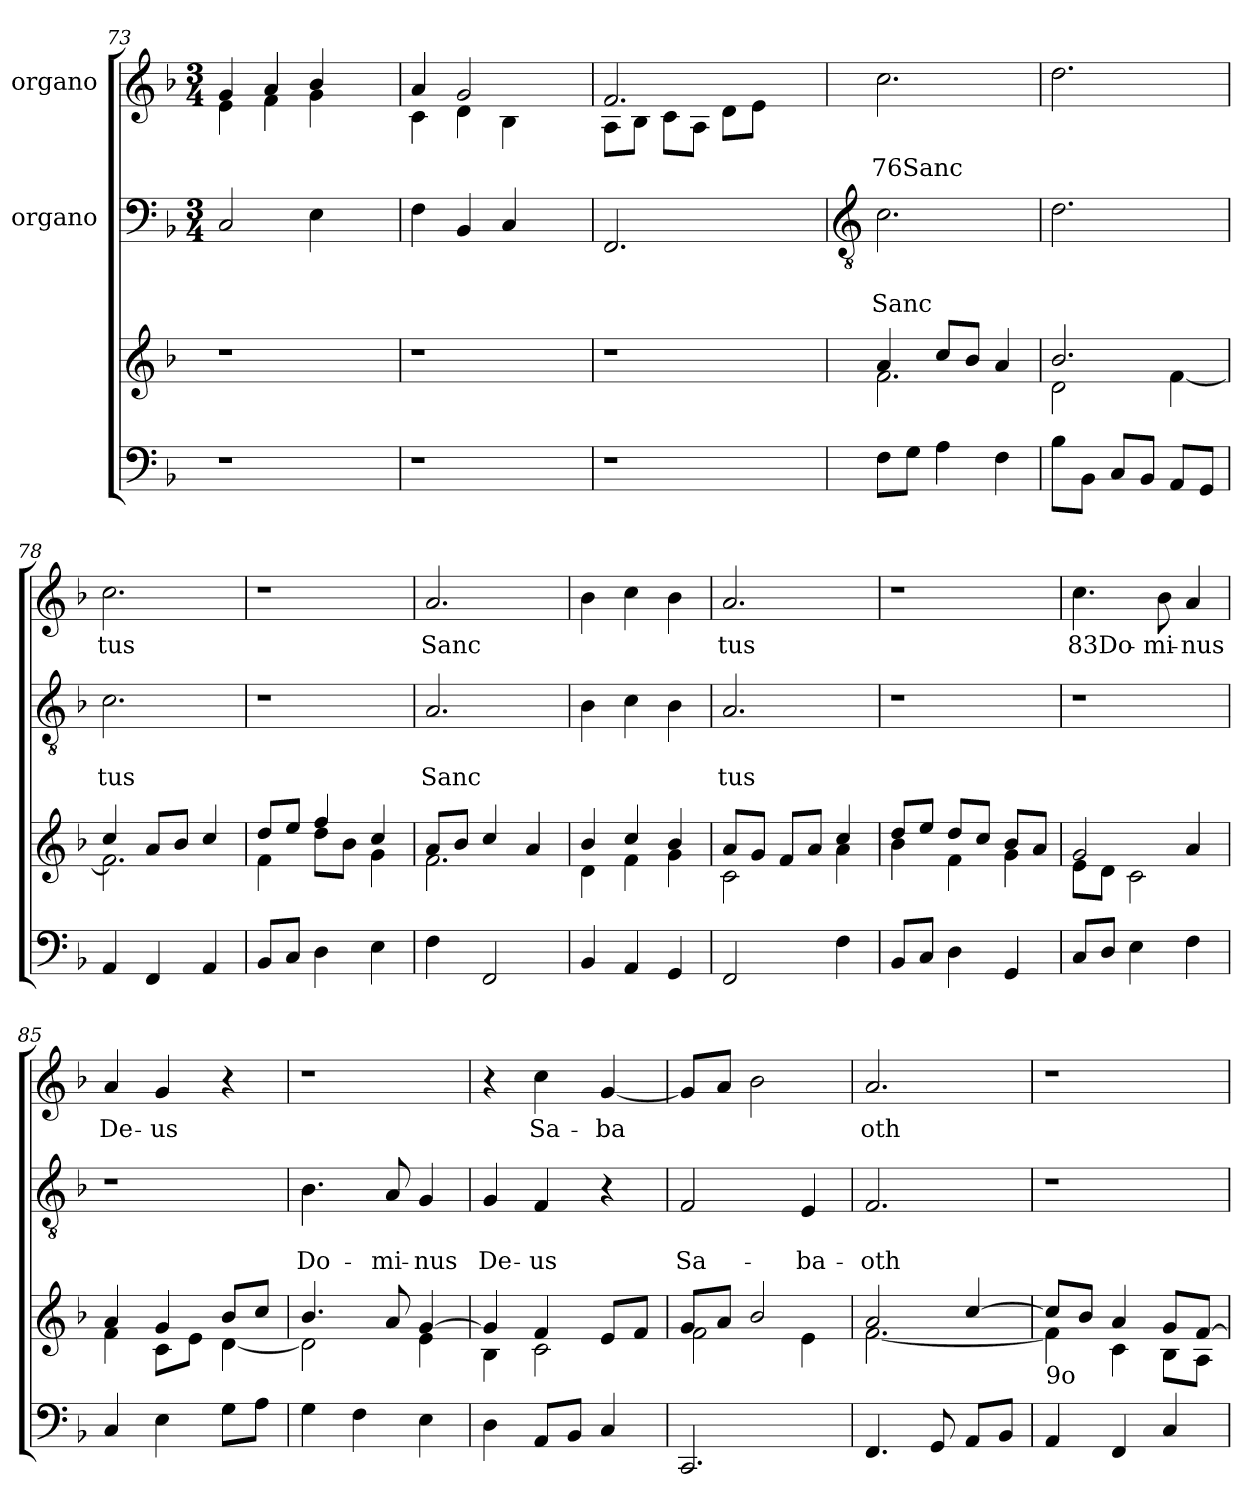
**kern	**kern	**kern	**text	**text	**kern	**text
*part4	*part3	*part2	*part2	*part2	*part1	*part1
*staff4	*staff3	*staff2	*staff2	*staff2	*staff1	*staff1
*	*	*I"organo	*	*	*I"organo	*
*clefF4	*clefG2	*clefF4	*	*	*clefG2	*
*k[b-]	*k[b-]	*k[b-]	*	*	*k[b-]	*
*F:	*F:	*F:	*	*	*F:	*
*	*	*M3/4	*	*	*M3/4	*
=73	=73	=73	=73	=73	=73	=73
*	*	*	*	*	*^	*
1r	1r	2C/	.	.	4g/	4e\	.
.	.	.	.	.	4a/	4f\	.
.	.	4E\	.	.	4b-/	4g\	.
.	.	4ryy	.	.	4ryy	4ryy	.
=74	=74	=74	=74	=74	=74	=74	=74
1r	1r	4F\	.	.	4a/	4c\	.
.	.	4BB-/	.	.	2g/	4d\	.
.	.	4C/	.	.	.	4B-\	.
.	.	4ryy	.	.	4ryy	4ryy	.
=75	=75	=75	=75	=75	=75	=75	=75
1r	1r	2.FF/	.	.	2.f/	8A\L	.
.	.	.	.	.	.	8B-\J	.
.	.	.	.	.	.	8c\L	.
.	.	.	.	.	.	8A\J	.
.	.	.	.	.	.	8d\L	.
.	.	.	.	.	.	8e\J	.
.	.	4ryy	.	.	4ryy	4ryy	.
*	*	*	*	*	*v	*v	*
!!LO:LB:g=z
=76	=76	=76	=76	=76	=76	=76
*	*	*clefGv2	*	*	*	*
*	*^	*	*	*	*^	*
!	!	!	!	!	!LO:LY:b	!	!	!LO:LY:b:rj
*	*	*	*	*	*	*v	*v	*
8F\L	4a/	2.f\	2.c\	.	Sanc	2.cc\	76Sanc
8G\J	.	.	.	.	.	.	.
4A\	8cc/L	.	.	.	.	.	.
.	8b-/J	.	.	.	.	.	.
4F\	4a/	.	.	.	.	.	.
=77	=77	=77	=77	=77	=77	=77	=77
8B-\L	2.b-/	2d\	2.d\	.	.	2.dd\	.
8BB-\J	.	.	.	.	.	.	.
8C/L	.	.	.	.	.	.	.
8BB-/J	.	.	.	.	.	.	.
8AA/L	.	[<4f\	.	.	.	.	.
8GG/J	.	.	.	.	.	.	.
=78	=78	=78	=78	=78	=78	=78	=78
!	!	!	!	!	!LO:LY:b	!	!LO:LY:b
4AA/	4cc/	2.f\]	2.c\	.	tus	2.cc\	tus
4FF/	8a/L	.	.	.	.	.	.
.	8b-/J	.	.	.	.	.	.
4AA/	4cc/	.	.	.	.	.	.
=79	=79	=79	=79	=79	=79	=79	=79
!	!	!	!LO:N:vis=1	!	!	!LO:N:vis=1	!
8BB-/L	8dd/L	4f\	2.r	.	.	2.r	.
8C/J	8ee/J	.	.	.	.	.	.
4D\	4ff/	8dd\L	.	.	.	.	.
.	.	8b-\J	.	.	.	.	.
4E\	4cc/	4g\	.	.	.	.	.
=80	=80	=80	=80	=80	=80	=80	=80
!	!	!	!	!	!LO:LY:b	!	!LO:LY:b
4F\	8a/L	2.f\	2.A/	.	Sanc	2.a/	Sanc
.	8b-/J	.	.	.	.	.	.
2FF/	4cc/	.	.	.	.	.	.
.	4a/	.	.	.	.	.	.
=81	=81	=81	=81	=81	=81	=81	=81
4BB-/	4b-/	4d\	4B-\	.	.	4b-\	.
4AA/	4cc/	4f\	4c\	.	.	4cc\	.
4GG/	4b-/	4g\	4B-\	.	.	4b-\	.
=82	=82	=82	=82	=82	=82	=82	=82
!	!	!	!	!	!LO:LY:b	!	!LO:LY:b
2FF/	8a/L	2c\	2.A/	.	tus	2.a/	tus
.	8g/J	.	.	.	.	.	.
.	8f/L	.	.	.	.	.	.
.	8a/J	.	.	.	.	.	.
4F\	4cc/	4a\	.	.	.	.	.
!!LO:LB:g=z
=83	=83	=83	=83	=83	=83	=83	=83
!	!	!	!LO:N:vis=1	!	!	!LO:N:vis=1	!
8BB-/L	8dd/L	4b-\	2.r	.	.	2.r	.
8C/J	8ee/J	.	.	.	.	.	.
4D\	8dd/L	4f\	.	.	.	.	.
.	8cc/J	.	.	.	.	.	.
4GG/	8b-/L	4g\	.	.	.	.	.
.	8a/J	.	.	.	.	.	.
=84	=84	=84	=84	=84	=84	=84	=84
!	!	!	!LO:N:vis=1	!	!	!	!LO:LY:b:rj
8C/L	2g/	8e\L	2.r	.	.	4.cc\	83Do-
8D/J	.	8d\J	.	.	.	.	.
4E\	.	2c\	.	.	.	.	.
!	!	!	!	!	!	!	!LO:LY:b
.	.	.	.	.	.	8b-\	-mi-
!	!	!	!	!	!	!	!LO:LY:b:rj
4F\	4a/	.	.	.	.	4a/	-nus
=85	=85	=85	=85	=85	=85	=85	=85
!	!	!	!LO:N:vis=1	!	!	!	!LO:LY:b
4C/	4a/	4f\	2.r	.	.	4a/	De-
!	!	!	!	!	!	!	!LO:LY:b
4E\	4g/	8c\L	.	.	.	4g/	-us
.	.	8e\J	.	.	.	.	.
8G\L	8b-/L	[<4d\	.	.	.	4r	.
8A\J	8cc/J	.	.	.	.	.	.
=86	=86	=86	=86	=86	=86	=86	=86
!	!	!	!	!	!LO:LY:b	!LO:N:vis=1	!
4G\	4.b-/	2d\]	4.B-\	.	Do-	2.r	.
4F\	.	.	.	.	.	.	.
!	!	!	!	!	!LO:LY:b	!	!
.	8a/	.	8A/	.	-mi-	.	.
!	!	!	!	!	!LO:LY:b:rj	!	!
4E\	[>4g/	4e\	4G/	.	-nus	.	.
=87	=87	=87	=87	=87	=87	=87	=87
!	!	!	!	!	!LO:LY:b	!	!
4D\	4g/]	4B-\	4G/	.	De-	4r	.
!	!	!	!	!	!LO:LY:b	!	!LO:LY:b
8AA/L	4f/	2c\	4F/	.	-us	4cc\	Sa-
8BB-/J	.	.	.	.	.	.	.
!	!	!	!	!	!	!	!LO:LY:b
4C/	8e/L	.	4r	.	.	[<4g/	-ba
.	8f/J	.	.	.	.	.	.
=88	=88	=88	=88	=88	=88	=88	=88
!	!	!	!	!	!LO:LY:b	!	!
2.CC/	8g/L	2f\	2F/	.	Sa-	8g/L]	.
.	8a/J	.	.	.	.	8a/J	.
.	2b-/	.	.	.	.	2b-\	.
!	!	!	!	!	!LO:LY:b	!	!
.	.	4e\	4E/	.	-ba-	.	.
=89	=89	=89	=89	=89	=89	=89	=89
!	!	!	!	!	!LO:LY:b	!	!LO:LY:b
4.FF/	2a/	[>2.f\	2.F/	.	-oth	2.a/	oth
8GG/	.	.	.	.	.	.	.
8AA/L	[>4cc/	.	.	.	.	.	.
8BB-/J	.	.	.	.	.	.	.
!!LO:PB:g=z
=90	=90	=90	=90	=90	=90	=90	=90
!	!LO:TX:b:t=9o	!	!	!	!	!	!
!	!	!	!LO:N:vis=1	!	!	!LO:N:vis=1	!
4AA/	8cc/L]	4f\]	2.r	.	.	2.r	.
.	8b-/J	.	.	.	.	.	.
4FF/	4a/	4c\	.	.	.	.	.
4C/	8g/L	8B-\L	.	.	.	.	.
.	[>8f/J	8A\J	.	.	.	.	.
*	*v	*v	*	*	*	*	*
=	=	=	=	=	=	=
*-	*-	*-	*-	*-	*-	*-
